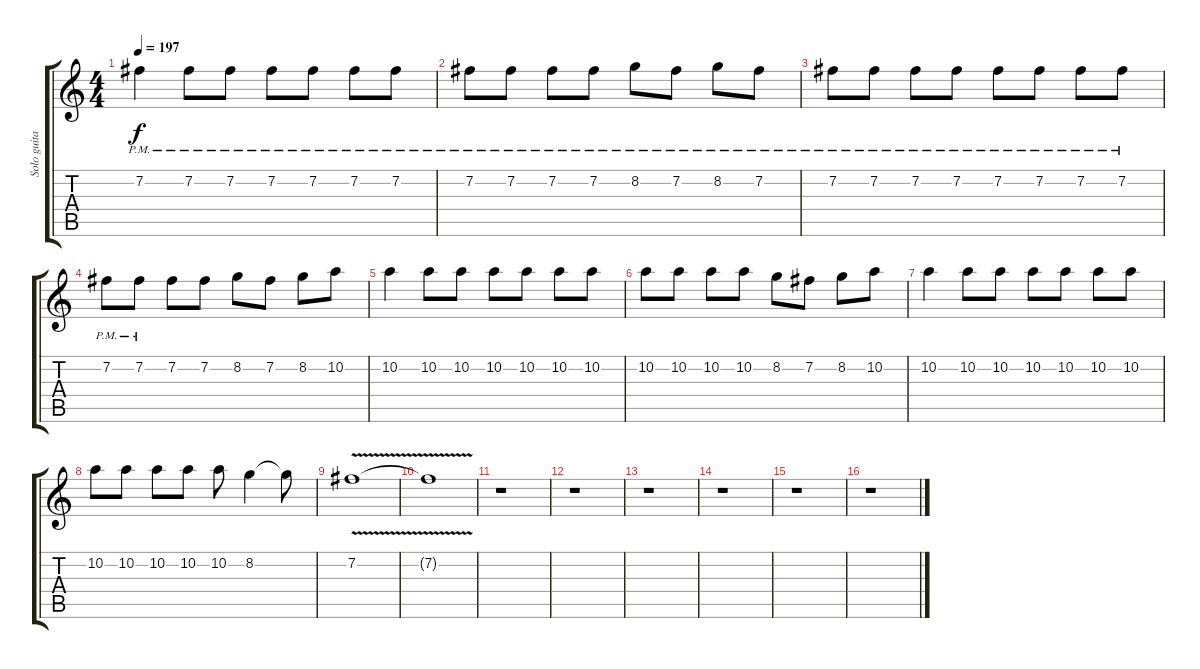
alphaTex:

\track ("Solo guitar" "Solo guita") {instrument distortionguitar}
\staff {score tabs}
\tuning (E4 B3 G3 D3 A2 E2) {hide}
\ts (4 4)
\tempo 197
\clef g2
\ks c
7.2{pm}.4{dy f instrument distortionguitar} 7.2{pm}.8 7.2{pm}.8 7.2{pm}.8 7.2{pm}.8 7.2{pm}.8 7.2{pm}.8 |
7.2{pm}.8 7.2{pm}.8 7.2{pm}.8 7.2{pm}.8 8.2{pm}.8 7.2{pm}.8 8.2{pm}.8 7.2{pm}.8 |
7.2{pm}.8 7.2{pm}.8 7.2{pm}.8 7.2{pm}.8 7.2{pm}.8 7.2{pm}.8 7.2{pm}.8 7.2{pm}.8 |
7.2{pm}.8 7.2{pm}.8 7.2.8 7.2.8 8.2.8 7.2.8 8.2.8 10.2.8 |
10.2.4 10.2.8 10.2.8 10.2.8 10.2.8 10.2.8 10.2.8 |
10.2.8 10.2.8 10.2.8 10.2.8 8.2.8 7.2.8 8.2.8 10.2.8 |
10.2.4 10.2.8 10.2.8 10.2.8 10.2.8 10.2.8 10.2.8 |
10.2.8 10.2.8 10.2.8 10.2.8 10.2.8 8.2.4 8.2{t}.8 |
7.2{v}.1{volume 5} |
7.2{t}.1 |
r.1 |
r.1 |
r.1 |
r.1 |
r.1 |
r.1
